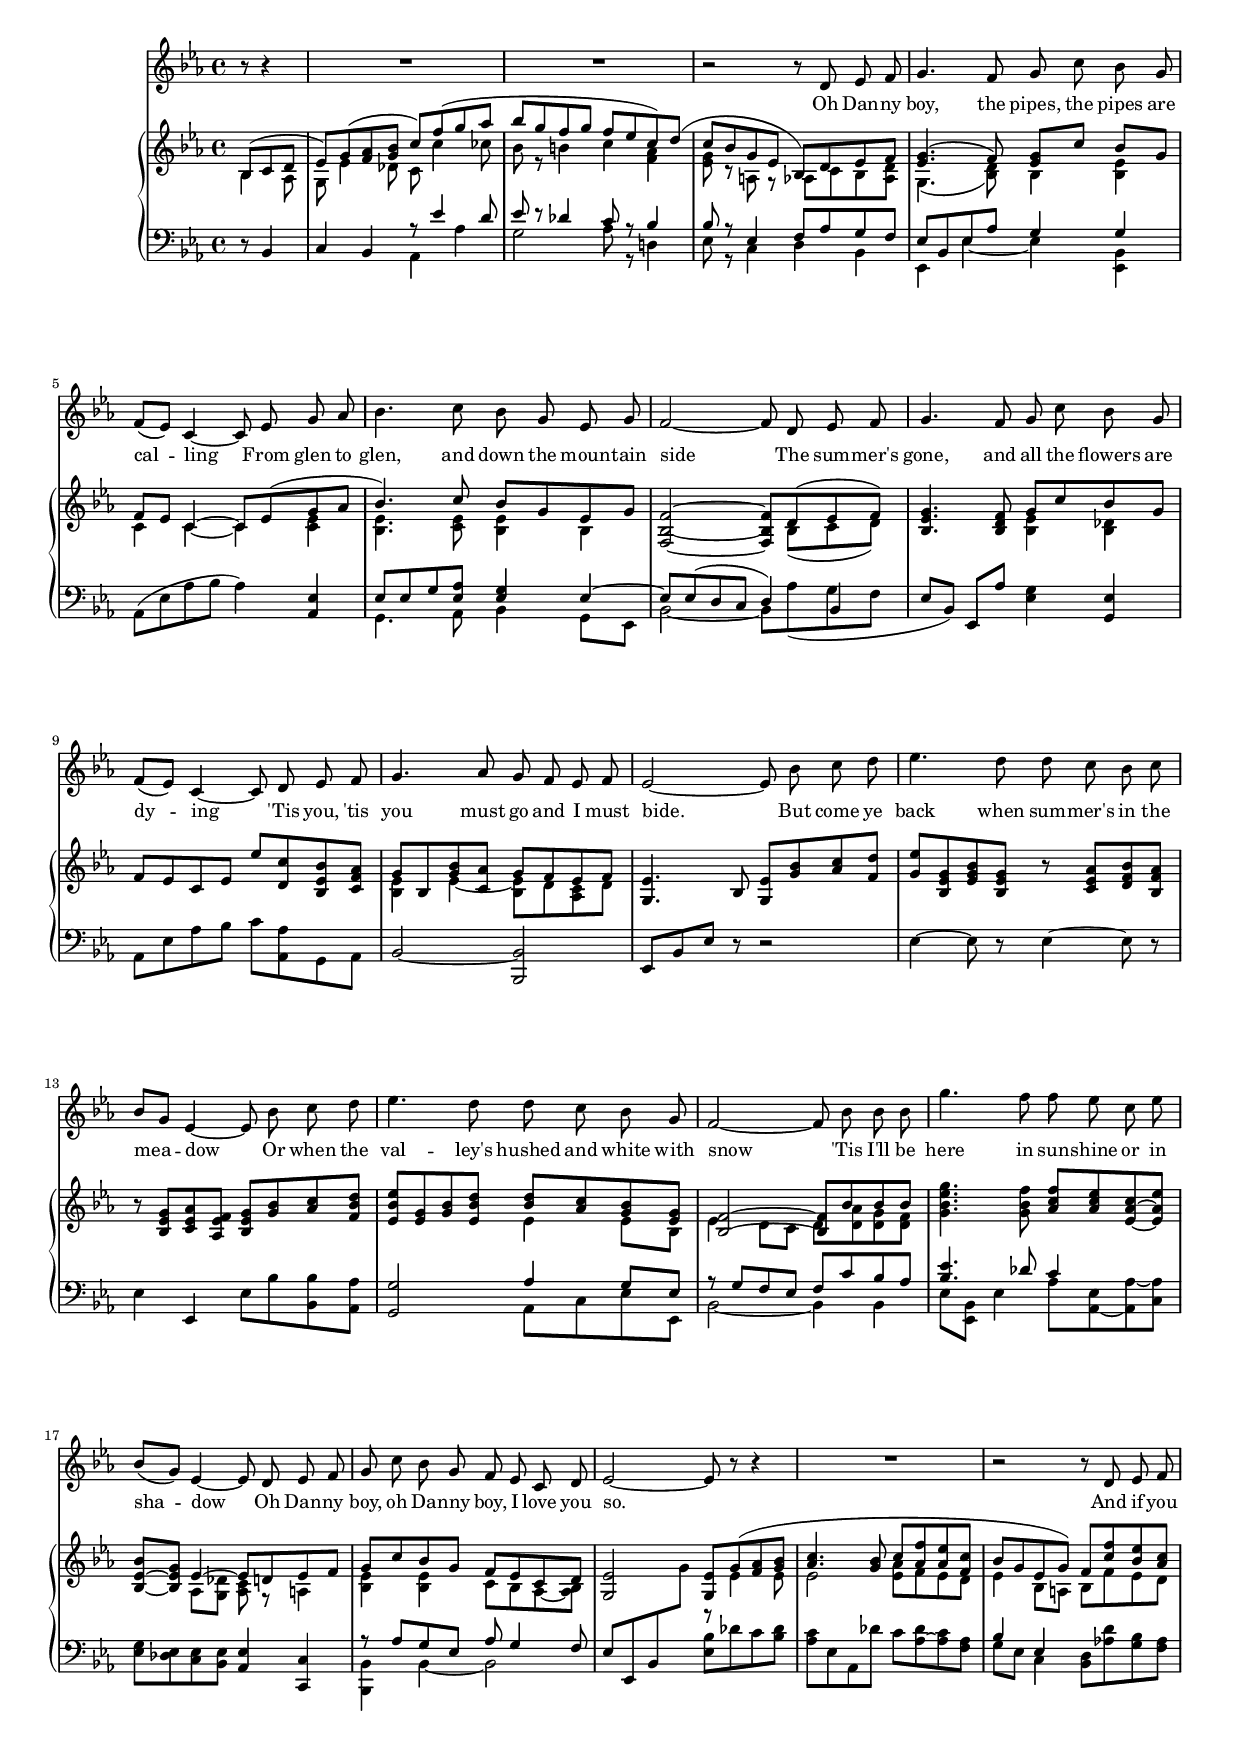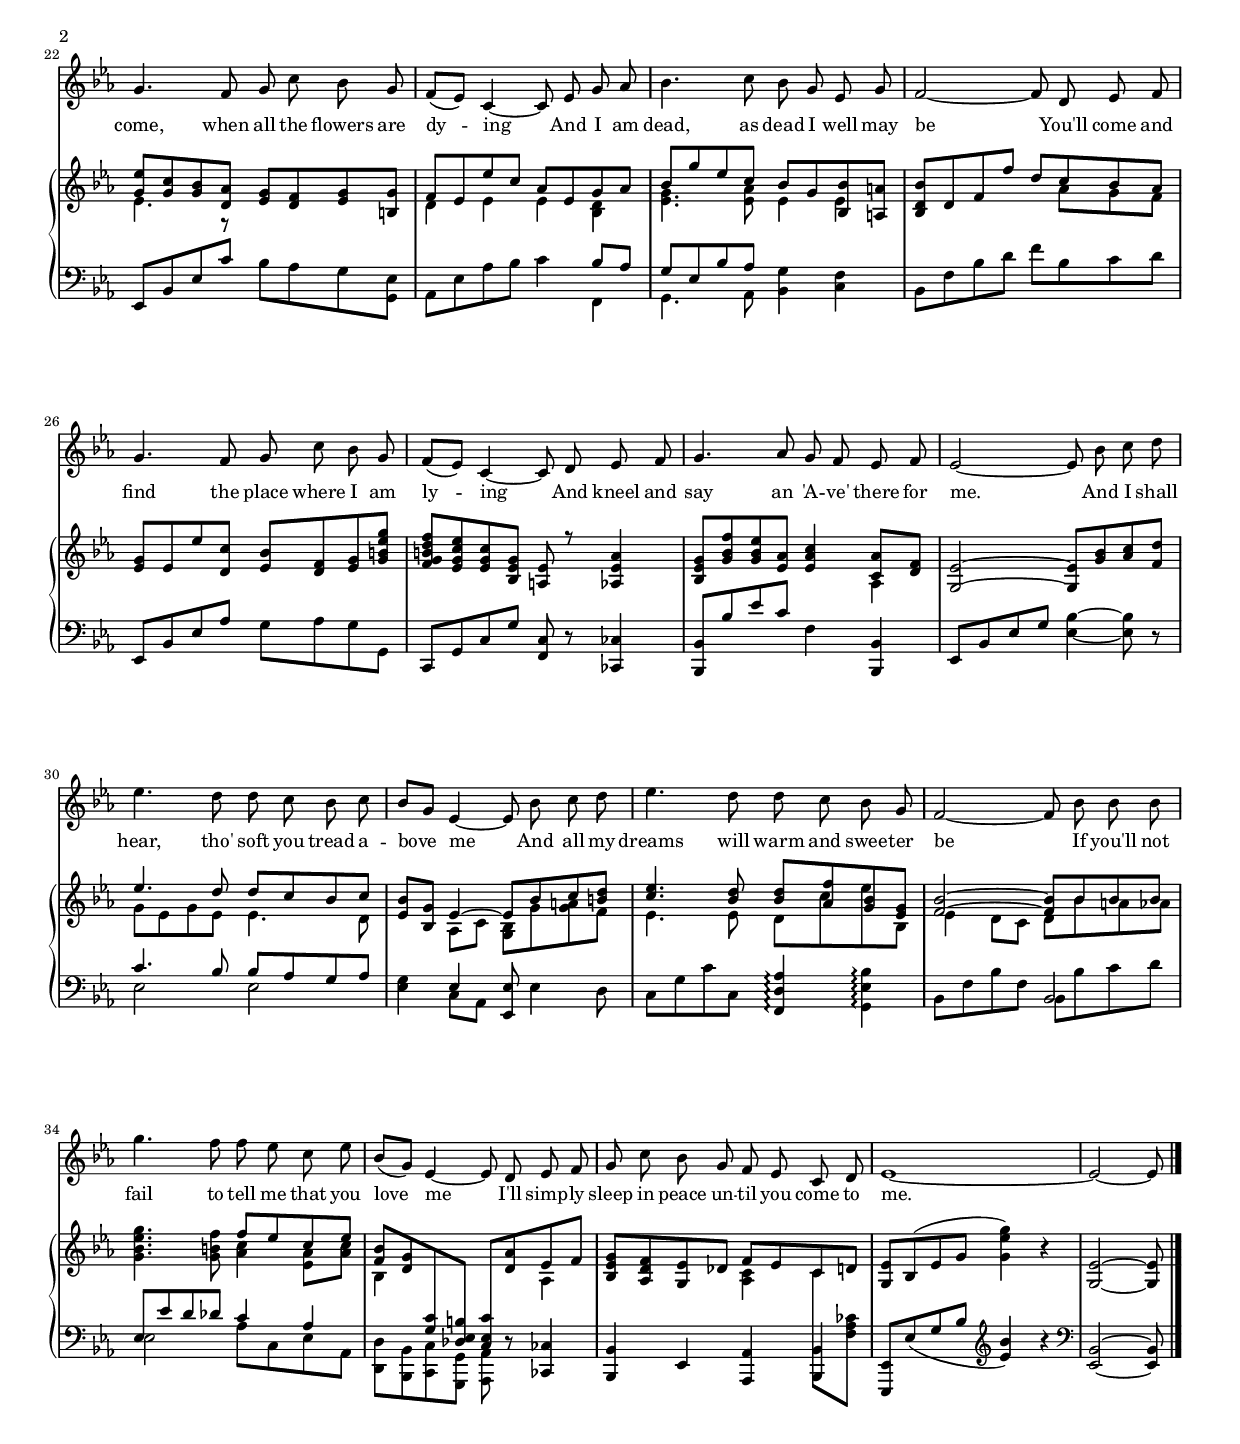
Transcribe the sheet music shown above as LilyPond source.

\version "2.10.0"

dannyrh={
%\key d \major
\key ees \major
\time 4/4
\clef treble

\transpose d ees {
\relative c'{
\partial 8*3
<< {a8( b cis d) fis( <g e> <a fis> b) e( fis g a fis e fis e d b) cis( b a fis d a)  cis d e <fis d>4.( e8) <fis d>[ b] a[ fis] e[ d] b4~  b8 d( fis g a4.) b8 a fis d fis}\\
{a,4 g8 fis d'4 c8 b b'4 bes8 a r ais4 b <g e> <fis d>8 r gis, r g b a <g cis> fis4.( <a cis>8) a4 <d a> b b4~ b <d b> <d a>4. <d b>8 <d a>4 a}>> 
 
<<{\tieNeutral <e' a, e>2~ <e a, e>8[ cis8( d e])}\\{s2 s8 a,( b cis)}>>
<fis d a>4. <e cis a>8 
<< { fis b a fis } \\ { <d a>4 <c a>} >>
e8 d b d d' <b cis,> <a d, a> <g e b> 
<< { fis a, <a' fis> <g b,> fis e d e } \\ { <d a>4 d~ <d a>8 cis <b g> cis} >>
<d fis,>4. a8 <d fis,> <a' fis> <b g> <cis e,> <d fis,>
<fis, d a> <a fis d> <fis d a> r <g d b> <a e cis> <g e a,> 
r <fis d a> <g d b> <e d g,> <fis d a> <a fis> <b g> <cis a e>
<d a d,> <fis, d> <a fis> <cis a d,> 
<< { <cis a> <b g> <a fis> <fis d> <e a,>2~ <e a,>8 a a a } \\
{ d,4 d8 a d4 cis8 b cis <g' cis,> <fis cis> <e cis> } >>
<fis' d a fis>4. <e a, fis>8 <e b g> <d b g> <b g d>~ <d g, d>
<a d, a>~ <fis d a> 
<< {d4~ d8 cis d e fis b a fis e d b cis <d fis,>2 <d fis,>8 
fis( <g e> <a fis> <b g>4. <a fis>8 b <e g,> <d g,> <b e,> a fis d fis)
e <e' b> <d a> <b g> <d fis,> <b fis> <a fis> <g cis,> 
<fis d> <e cis> <fis d> <fis ais,> e d d' b g d fis g a fis' d b
a fis <a a,> <gis gis,> <a cis, a> cis, e e' cis b a g <fis d> d d' <b cis,>
<a d,> <e cis> <fis d> <fis' d ais fis> <e cis ais fis e> 
<d b fis d> <b fis d> <fis d a> <d gis,> r <g d g,>4 <fis d a>8
<e' a, fis> <d a fis> <g, d> <b g d>4 <g b,>8 <e cis> 
<d fis,>2~ <d fis,>8 <a' fis> <b g> <cis e,> d4. cis8 cis b a b <a d,>
<fis a,> d4~ d8 a' b <cis ais> <d b>4. <cis a>8 <cis a> <e g,> <a, fis> <fis d>
<a e>2~ <a e>8 a a a 
} \\
{ g,8 <c fis,> <b g> r gis4 <d' a> <d a> b8 a g~ <a g> s2 r8 d4 d8 d2 <g d>8 e d cis
	d4 a8 gis a e' d cis d4. r8 s2 cis4 d d <cis a> <fis d>4. <g d>8 d4  d s2 s8
g8 fis e s1 s s2 s4 g, s1 fis'8 d fis d d4. cis8 s4 g8 b <a fis> fis' <gis fis> e
d4. d8 cis b' d a, d4 cis8 b cis a' gis g
}>>  
<fis' d a fis>4. <e ais, fis>8 
<< {e d b d <a e> <fis cis> \change Staff= "left" <b, fis> <ais d, c> <b d, b>
\change Staff = "right" <g' cis,> d e <fis d a> <e cis g> <d fis,> c e d b cis}\\
{<b' g>4  <g d>8 <b g> a,4 s2 g4 s2 <b g>4 b8 \change Staff = "left" <bes g e>
	\change Staff="right"
} >>
<d fis,> a( d fis <fis' d fis,>4) r <d, fis,>2~ <d fis,>8 \bar "|."
}
}
}

dannylh={
%\key d \major
\key ees \major
\time 4/4
\clef bass
\transpose d ees{
\relative c { \partial 8*3 r8 a4 b a 
<< {r8 d'4 cis8 d8 r c4 b8 r a4 a8 r d,4 e8 g fis e d a d g fis4 fis }\\
{g,4 g' fis2 g8 r cis,!4 d8 r b4  cis a d,4 d'~ d <a d,> }>> 
g8( d' g a g4) <d g,> 
<< {d8 d fis <g d> <fis d>4 d~ d8 d( cis b cis4) a s4 d,8 g'} \\
{fis,4. g8 a4 fis8 d a'2~ a8 g'( fis e \stemUp d a)\stemNeutral d,4}>>
 <fis' d>4 <d fis,> g,8 d' g a b <g g,> fis, g a2~ <a a,> d,8 a' d r r2
d4~ d8 r d4~ d8 r d4 d, d'8 a' <a a,> <g g,> <fis fis,>2 
<< { g4 fis8 d r fis e d e b' a g <d' a>4. c8 b4} \\
{g,8 b d d, a'2~ a4 a d8 <a d,> d4 g8 <d g,>~ <g g,>~ <g b,>} >>
<fis d> <d c> <d b> <d a> <d g,>4 <b b,> 
<< {r8 g' fis d g fis4 e8 } \\ {<a, a,>4  a~ a2 } >>
d8 d, a' \change Staff ="right" \stemDown fis'' \change Staff="left" \stemNeutral
<a, d,> c b <c a> <b g> d, g, c' b <c g>~ <b g> <g e> 
<< {a4 d,} \\ {fis8 d b4} >>
<cis a>8 <cis' g!> <a fis> <g e> d, a' d b' a g fis <d fis,> g, d' g a b4
<< { a8 g fis d a' g} \\ {e,4 fis4. g8} >>
<fis' a,>4 <e b> a,8 e' a  cis e a, b cis d,, a' d g fis g fis fis, 
b, fis' b fis' <b, e,> r <bes bes,>4 <a a,>8 a' d b e,4 <a, a,> 
d,8 a' d fis <a d,>4~ <a d,>8 r 
<< { b4. a8 a g fis g } \\ {d2 d} >>
<fis d>4 << d4 \\ {b8 g} >> <d' d,>8 d4 cis8 b fis' b b, 
<g' cis, e,>4\arpeggio <a d, fis,>\arpeggio a,8 e' a e 
<< {a,2 d8 d' cis c b4 g} \\ {a,8 a' b cis d,2 g8 b, d g,} >> \stemDown
<cis cis,> <a a,> <b b,> <fis fis,> <g g,> r \stemNeutral <bes bes,>4
<a a,> d, <g g,> <a a,> <d, d,>8 d'( fis a \clef "treble" <a' d,>4) r
\clef "bass" <a,, d,>2~ <a d,>8 
}
}
}


dannyvox = { 
\set Staff.midiInstrument = #"oboe"
\set Staff.midiMaximumVolume = #1
\time 4/4
\clef treble
%\key d \major
\key ees \major
\transpose d ees {
\relative c' { \autoBeamOff  
\partial 8*3 r8 r4 R1*2r2 r8 cis d e fis4. e8 fis b a fis e[( d])
b4~ b8 d fis g a4. b8 a fis d fis e2~ e8 cis d e
fis4. e8 fis b a fis e8[( d]) b4~ b8 cis d e fis4. g8 fis e d e 
d2~ d8 a' b cis d4. cis8 cis b a b a8[ fis]) d4~ d8 a' b cis d4.
cis8 cis b a fis e2~ e8 a a a fis'4. e8 e d b d a[( fis]) d4~ d8 
cis d e fis b a fis e d b cis d2~ d8 r r4 R1 r2 r8
cis d e fis4. e8 fis b a fis e[( d])
b4~ b8 d fis g a4. b8 a fis d fis e2~ e8 cis d e
fis4. e8 fis b a fis e8[( d]) b4~ b8 cis d e fis4. g8 fis e d e 
d2~ d8 a' b cis d4. cis8 cis b a b a8[ fis]) d4~ d8 a' b cis d4.
cis8 cis b a fis e2~ e8 a a a fis'4. e8 e d b d a[( fis]) d4~ d8 
cis d e fis b a fis e d b cis  d1~ d2~ d8


}
}
}

dannylyr=\lyricmode {
Oh Dan -- ny boy, the pipes, the pipes are cal -- ling
From glen to glen, and down the moun -- tain side
The sum -- mer's gone, and all the flowers are dy -- ing
'Tis you, 'tis you must go and I must bide.__
But come ye back when sum -- mer's in the mea -- dow
Or when the val -- ley's hushed and white with snow
'Tis I'll be here in sun -- shine or in sha -- dow
Oh Dan -- ny boy, oh Da -- nny boy, I love you so.__

And if you come, when all the flowers are dy -- ing
And I am dead, as dead I well may be
You'll come and find the place where I am ly -- ing
And kneel and say an 'A -- ve' there for me.__

And I shall hear, tho' soft you tread a -- bove me
And all my dreams will warm and swee -- ter be
If you'll not fail to tell me that you love me
I'll simp -- ly sleep in peace un -- til you come to me.__
 
}

dannydyn={ s1\ppp s1*30
}

#(set-global-staff-size 15)
\score {
<<
	#(set-accidental-style 'piano-cautionary)
	\override PianoStaff.NoteCollision   #'merge-differently-dotted = ##t
	\override PianoStaff.NoteCollision   #'merge-differently-headed = ##t
	\set PianoStaff.connectArpeggios = ##t
	\context Voice = "highvoice" \dannyvox
	\lyricsto "highvoice" \new Lyrics \dannylyr
		

        \context PianoStaff = "piano" 
	<<
		\context Staff = "right" \new Voice \dannyrh 
		%\context Dynamics = dynamics \dannydyn
		\context Staff= "left" \dannylh
	>>
>>

%%{
	\layout {
		
		
		\context { \Score
			\override SpacingSpanner #'spacing-increment = #1.8
			\override SpacingSpanner #'shortest-duration-space = #1.8	
		}
		
		\context{
			\Voice
			\remove "Note_heads_engraver"
			\consists "Completion_heads_engraver"
		}

		\context {
			\RemoveEmptyStaffContext
		}
	}

        \midi { \context {
       		\Score
       		tempoWholesPerMinute = #(ly:make-moment 64 4)
       		}  
	}

}